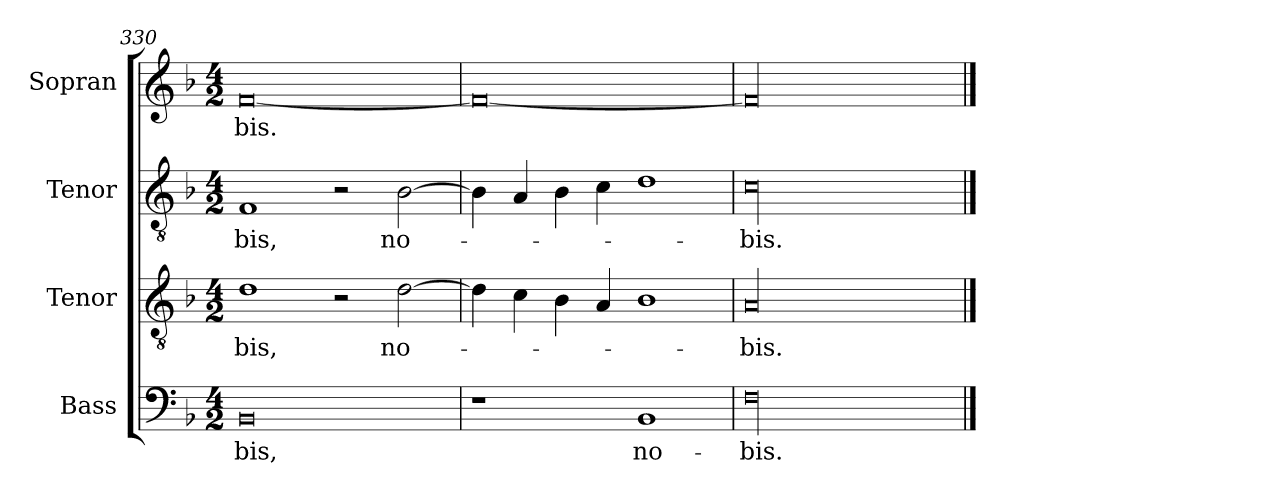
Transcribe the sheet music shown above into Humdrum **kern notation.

**kern	**text	**kern	**text	**kern	**text	**kern	**text
*part4	*part4	*part3	*part3	*part2	*part2	*part1	*part1
*staff4	*staff4	*staff3	*staff3	*staff2	*staff2	*staff1	*staff1
*I"Bass	*	*I"Tenor	*	*I"Tenor	*	*I"Sopran	*
*	*	*I'Tenor	*	*	*	*	*
*clefF4	*	*clefGv2	*	*clefGv2	*	*clefG2	*
*	*	*ITrd7c12	*	*ITrd7c12	*	*	*
*k[b-]	*	*k[b-]	*	*k[b-]	*	*k[b-]	*
*F:	*	*F:	*	*F:	*	*F:	*
*M4/2	*	*M4/2	*	*M4/2	*	*M4/2	*
=330	=330	=330	=330	=330	=330	=330	=330
!	!LO:LY:b:color=#000000	!	!	!	!	!	!
!	!	!	!LO:LY:b:color=#000000	!	!	!	!
!	!	!	!	!	!LO:LY:b:color=#000000	!	!
!	!	!	!	!	!	!	!LO:LY:b:color=#000000
0BB-i	-bis,	1Di	-bis,	1FFi	-bis,	[<0fi	-bis.
.	.	2r	.	2r	.	.	.
!	!	!	!LO:LY:b:color=#000000	!	!	!	!
!	!	!	!	!	!LO:LY:b:color=#000000	!	!
.	.	[>2Di\	no-	[>2BB-i\	no-	.	.
=331	=331	=331	=331	=331	=331	=331	=331
1r	.	4Di\]	.	4BB-i\]	.	0fi_<	.
.	.	4Ci\	.	4AAi/	.	.	.
.	.	4BB-i\	.	4BB-i\	.	.	.
.	.	4AAi/	.	4Ci\	.	.	.
!	!LO:LY:b:color=#000000	!	!	!	!	!	!
1BB-i	no-	1BB-i	.	1Di	.	.	.
=332	=332	=332	=332	=332	=332	=332	=332
!	!LO:LY:b:color=#000000	!	!	!	!	!	!
!	!	!	!LO:LY:b:color=#000000	!	!	!	!
!	!	!	!	!	!LO:LY:b:color=#000000	!	!
00Fi	-bis.	00AAi	-bis.	00Ci	-bis.	00fi]	.
==	==	==	==	==	==	==	==
*-	*-	*-	*-	*-	*-	*-	*-
